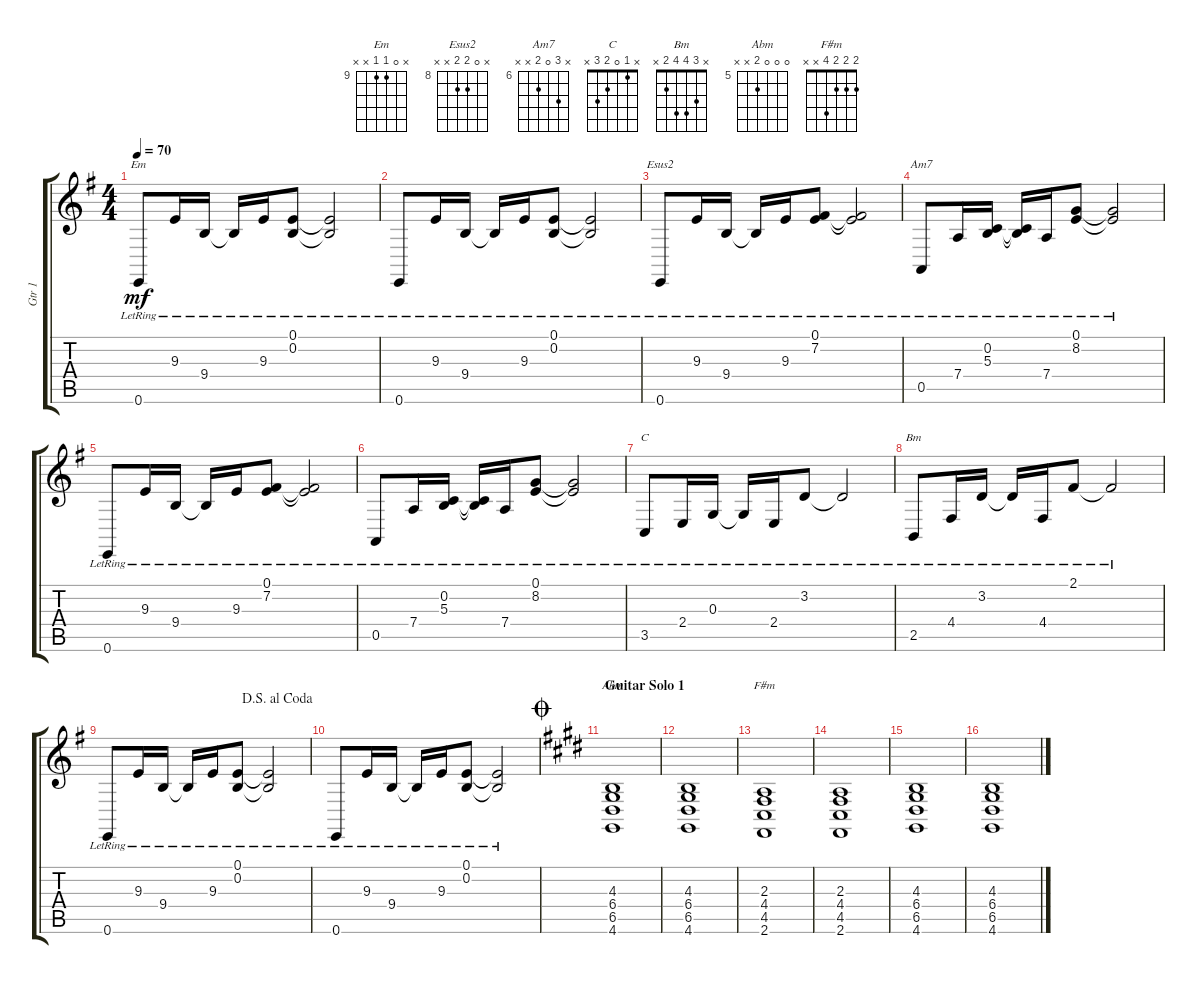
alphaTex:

\track ("Gtr 1" "Gtr 1") {instrument acousticgrandpiano}
\staff {score tabs}
\tuning (E4 B3 G3 D3 A2 E2) {hide}
\chord ("Em" x 0 9 9 x x) {firstfret 9}
\chord ("Esus2" x 0 9 9 x x) {firstfret 8}
\chord ("Am7" x 8 0 7 x x) {firstfret 6}
\chord ("C" x 1 0 2 3 x)
\chord ("Bm" x 3 4 4 2 x)
\chord ("Abm" 0 0 0 6 x x) {firstfret 5}
\chord ("F#m" 2 2 2 4 x x)
\ts (4 4)
\tempo 70
\clef g2
\ks g
0.6{lr}.8{ch "Em" dy mf} 9.3{lr}.16 9.4{lr}.16 9.4{lr t}.16 9.3{lr}.16 (0.1{lr} 0.2{lr}).8 (0.1{lr t} 0.2{lr t}).2 |
0.6{lr}.8 9.3{lr}.16 9.4{lr}.16 9.4{lr t}.16 9.3{lr}.16 (0.1{lr} 0.2{lr}).8 (0.1{lr t} 0.2{lr t}).2 |
0.6{lr}.8{ch "Esus2"} 9.3{lr}.16 9.4{lr}.16 9.4{lr t}.16 9.3{lr}.16 (0.1{lr} 7.2{lr}).8 (0.1{lr t} 7.2{lr t}).2 |
0.5{lr}.8{ch "Am7"} 7.4{lr}.16 (0.2{lr} 5.3{lr}).16 (0.2{lr t} 5.3{lr t}).16 7.4{lr}.16 (0.1{lr} 8.2{lr}).8 (0.1{lr t} 8.2{lr t}).2 |
0.6{lr}.8 9.3{lr}.16 9.4{lr}.16 9.4{lr t}.16 9.3{lr}.16 (0.1{lr} 7.2{lr}).8 (0.1{lr t} 7.2{lr t}).2 |
0.5{lr}.8 7.4{lr}.16 (0.2{lr} 5.3{lr}).16 (0.2{lr t} 5.3{lr t}).16 7.4{lr}.16 (0.1{lr} 8.2{lr}).8 (0.1{lr t} 8.2{lr t}).2 |
3.5{lr}.8{ch "C"} 2.4{lr}.16 0.3{lr}.16 0.3{lr t}.16 2.4{lr}.16 3.2{lr}.8 3.2{lr t}.2 |
2.5{lr}.8{ch "Bm"} 4.4{lr}.16 3.2{lr}.16 3.2{lr t}.16 4.4{lr}.16 2.1{lr}.8 2.1{lr t}.2 |
\jump dalsegnoalcoda
0.6{lr}.8 9.3{lr}.16 9.4{lr}.16 9.4{lr t}.16 9.3{lr}.16 (0.1{lr} 0.2{lr}).8 (0.1{lr t} 0.2{lr t}).2 |
0.6{lr}.8 9.3{lr}.16 9.4{lr}.16 9.4{lr t}.16 9.3{lr}.16 (0.1{lr} 0.2{lr}).8 (0.1{lr t} 0.2{lr t}).2 |
\section ("" "Guitar Solo 1")
\jump coda
\ks e
(4.3 6.4 6.5 4.6).1{ch "Abm"} |
(4.3 6.4 6.5 4.6).1 |
(2.3 4.4 4.5 2.6).1{ch "F#m"} |
(2.3 4.4 4.5 2.6).1 |
(4.3 6.4 6.5 4.6).1 |
(4.3 6.4 6.5 4.6).1
